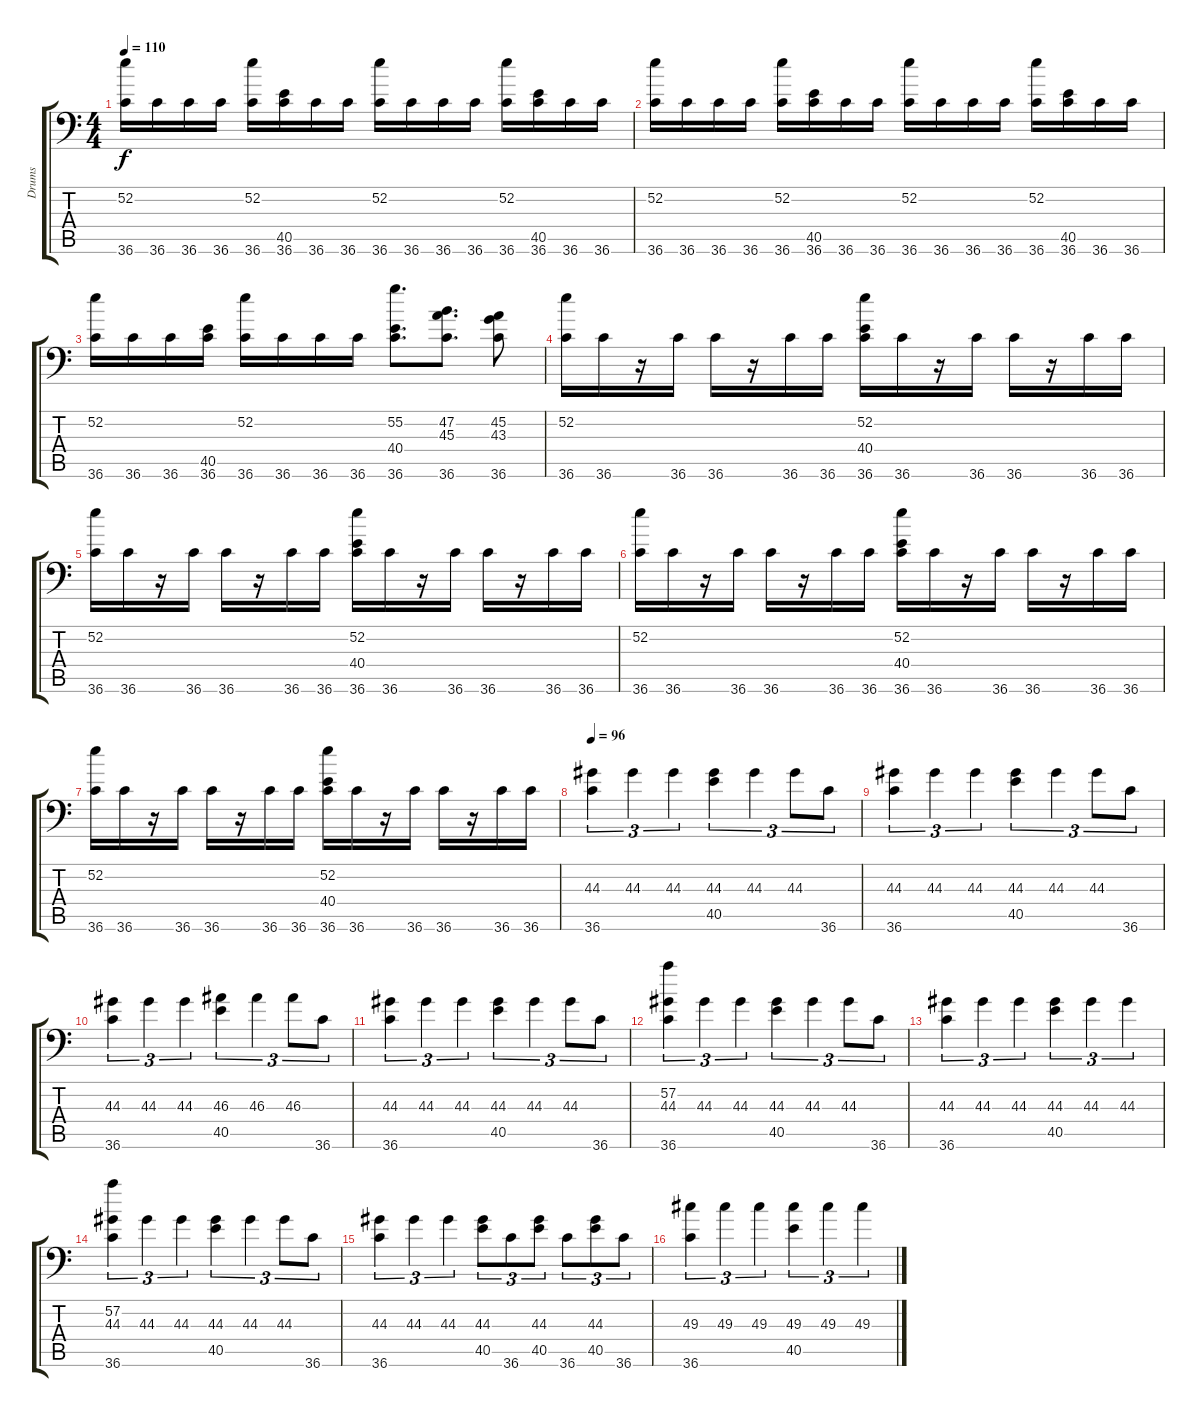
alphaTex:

\track ("Drums" "Drums") {instrument acousticgrandpiano}
\staff {score tabs}
\tuning (C-1 C-1 C-1 C-1 C-1 C-1) {hide}
\ts (4 4)
\tempo 110
\clef f4
\ks c
(52.2 36.6).16{dy f} 36.6.16 36.6.16 36.6.16 (52.2 36.6).16 (40.5 36.6).16 36.6.16 36.6.16 (52.2 36.6).16 36.6.16 36.6.16 36.6.16 (52.2 36.6).16 (40.5 36.6).16 36.6.16 36.6.16 |
(52.2 36.6).16 36.6.16 36.6.16 36.6.16 (52.2 36.6).16 (40.5 36.6).16 36.6.16 36.6.16 (52.2 36.6).16 36.6.16 36.6.16 36.6.16 (52.2 36.6).16 (40.5 36.6).16 36.6.16 36.6.16 |
(52.2 36.6).16 36.6.16 36.6.16 (40.5 36.6).16 (52.2 36.6).16 36.6.16 36.6.16 36.6.16 (55.2 40.4 36.6).8{d} (47.2 45.3 36.6).8{d} (45.2 43.3 36.6).8 |
(52.2 36.6).16 36.6.16 r.16 36.6.16 36.6.16 r.16 36.6.16 36.6.16 (52.2 40.4 36.6).16 36.6.16 r.16 36.6.16 36.6.16 r.16 36.6.16 36.6.16 |
(52.2 36.6).16 36.6.16 r.16 36.6.16 36.6.16 r.16 36.6.16 36.6.16 (52.2 40.4 36.6).16 36.6.16 r.16 36.6.16 36.6.16 r.16 36.6.16 36.6.16 |
(52.2 36.6).16 36.6.16 r.16 36.6.16 36.6.16 r.16 36.6.16 36.6.16 (52.2 40.4 36.6).16 36.6.16 r.16 36.6.16 36.6.16 r.16 36.6.16 36.6.16 |
(52.2 36.6).16 36.6.16 r.16 36.6.16 36.6.16 r.16 36.6.16 36.6.16 (52.2 40.4 36.6).16 36.6.16 r.16 36.6.16 36.6.16 r.16 36.6.16 36.6.16 |
\tempo 96
(44.3 36.6).4{tu (3 2)} 44.3.4{tu (3 2)} 44.3.4{tu (3 2)} (44.3 40.5).4{tu (3 2)} 44.3.4{tu (3 2)} 44.3.8{tu (3 2)} 36.6.8{tu (3 2)} |
(44.3 36.6).4{tu (3 2)} 44.3.4{tu (3 2)} 44.3.4{tu (3 2)} (44.3 40.5).4{tu (3 2)} 44.3.4{tu (3 2)} 44.3.8{tu (3 2)} 36.6.8{tu (3 2)} |
(44.3 36.6).4{tu (3 2)} 44.3.4{tu (3 2)} 44.3.4{tu (3 2)} (46.3 40.5).4{tu (3 2)} 46.3.4{tu (3 2)} 46.3.8{tu (3 2)} 36.6.8{tu (3 2)} |
(44.3 36.6).4{tu (3 2)} 44.3.4{tu (3 2)} 44.3.4{tu (3 2)} (44.3 40.5).4{tu (3 2)} 44.3.4{tu (3 2)} 44.3.8{tu (3 2)} 36.6.8{tu (3 2)} |
(57.2 44.3 36.6).4{tu (3 2)} 44.3.4{tu (3 2)} 44.3.4{tu (3 2)} (44.3 40.5).4{tu (3 2)} 44.3.4{tu (3 2)} 44.3.8{tu (3 2)} 36.6.8{tu (3 2)} |
(44.3 36.6).4{tu (3 2)} 44.3.4{tu (3 2)} 44.3.4{tu (3 2)} (44.3 40.5).4{tu (3 2)} 44.3.4{tu (3 2)} 44.3.4{tu (3 2)} |
(57.2 44.3 36.6).4{tu (3 2)} 44.3.4{tu (3 2)} 44.3.4{tu (3 2)} (44.3 40.5).4{tu (3 2)} 44.3.4{tu (3 2)} 44.3.8{tu (3 2)} 36.6.8{tu (3 2)} |
(44.3 36.6).4{tu (3 2)} 44.3.4{tu (3 2)} 44.3.4{tu (3 2)} (44.3 40.5).8{tu (3 2)} 36.6.8{tu (3 2)} (44.3 40.5).8{tu (3 2)} 36.6.8{tu (3 2)} (44.3 40.5).8{tu (3 2)} 36.6.8{tu (3 2)} |
(49.3 36.6).4{tu (3 2)} 49.3.4{tu (3 2)} 49.3.4{tu (3 2)} (49.3 40.5).4{tu (3 2)} 49.3.4{tu (3 2)} 49.3.4{tu (3 2)}
